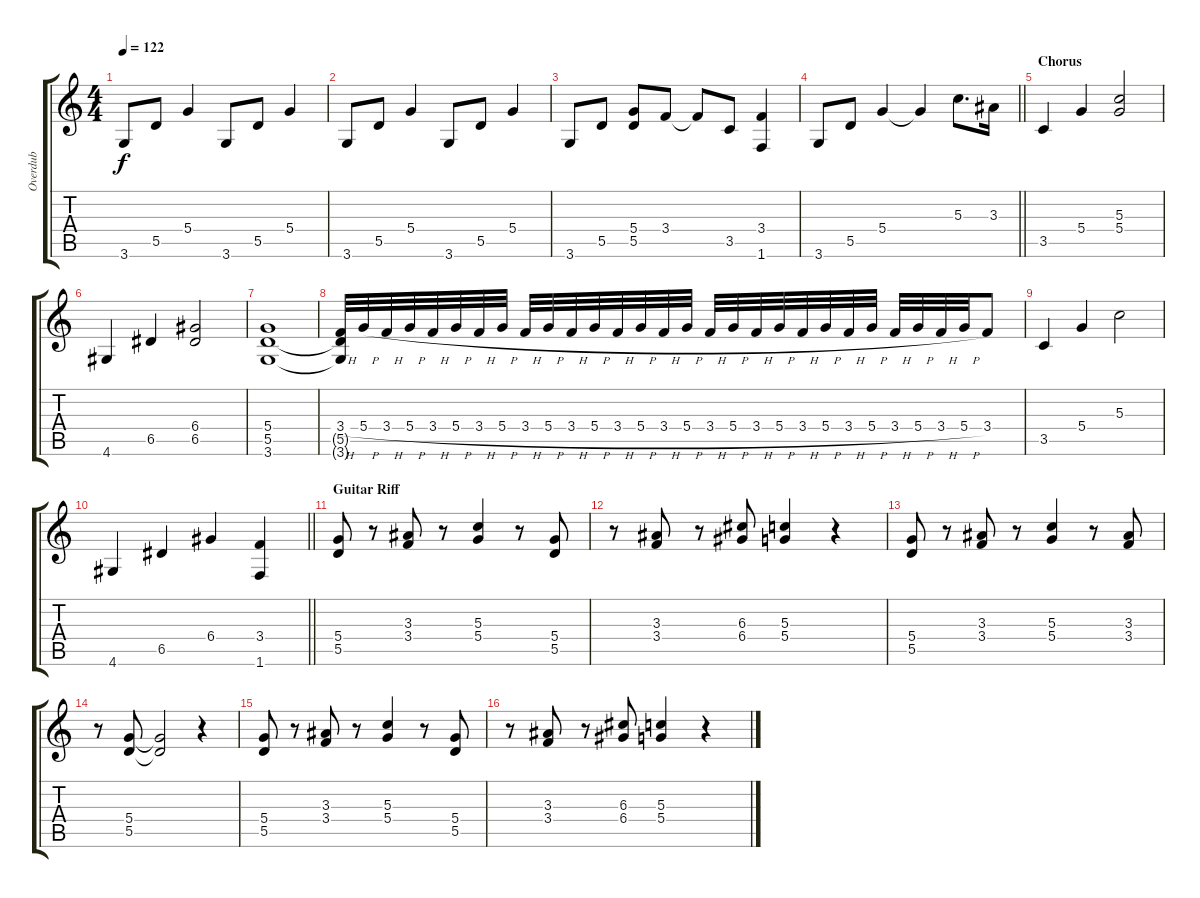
\track ("Overdub" "Overdub") {instrument fretlessbass}
\staff {score tabs}
\tuning (E4 B3 G3 D3 A2 E2) {hide}
\ts (4 4)
\tempo 122
\clef g2
\ks c
3.6.8{dy f} 5.5.8 5.4.4 3.6.8 5.5.8 5.4.4 |
3.6.8 5.5.8 5.4.4 3.6.8 5.5.8 5.4.4 |
3.6.8 5.5.8 (5.4 5.5).8 3.4.8 3.4{t}.8 3.5.8 (3.4 1.6).4 |
\barLineRight lightlight
3.6.8 5.5.8 5.4.4 5.4{t}.4 5.3.8{d} 3.3.16 |
\section ("" "Chorus")
3.5.4{volume 10} 5.4.4 (5.3 5.4).2 |
4.6.4 6.5.4 (6.4 6.5).2 |
(5.4 5.5 3.6).1 |
(3.4{h} 5.5{t} 3.6{t}).32 5.4{h}.32 3.4{h}.32 5.4{h}.32 3.4{h}.32 5.4{h}.32 3.4{h}.32 5.4{h}.32 3.4{h}.32 5.4{h}.32 3.4{h}.32 5.4{h}.32 3.4{h}.32 5.4{h}.32 3.4{h}.32 5.4{h}.32 3.4{h}.32 5.4{h}.32 3.4{h}.32 5.4{h}.32 3.4{h}.32 5.4{h}.32 3.4{h}.32 5.4{h}.32 3.4{h}.32 5.4{h}.32 3.4{h}.32 5.4{h}.32 3.4.8 |
3.5.4 5.4.4 5.3.2 |
\barLineRight lightlight
4.6.4 6.5.4 6.4.4 (3.4 1.6).4 |
\section ("" "Guitar Riff")
(5.4 5.5).8 r.8 (3.3 3.4).8 r.8 (5.3 5.4).4 r.8 (5.4 5.5).8 |
r.8 (3.3 3.4).8 r.8 (6.3 6.4).8 (5.3 5.4).4 r.4 |
(5.4 5.5).8 r.8 (3.3 3.4).8 r.8 (5.3 5.4).4 r.8 (3.3 3.4).8 |
r.8 (5.4 5.5).8 (5.4{t} 5.5{t}).2 r.4 |
(5.4 5.5).8 r.8 (3.3 3.4).8 r.8 (5.3 5.4).4 r.8 (5.4 5.5).8 |
r.8 (3.3 3.4).8 r.8 (6.3 6.4).8 (5.3 5.4).4 r.4
